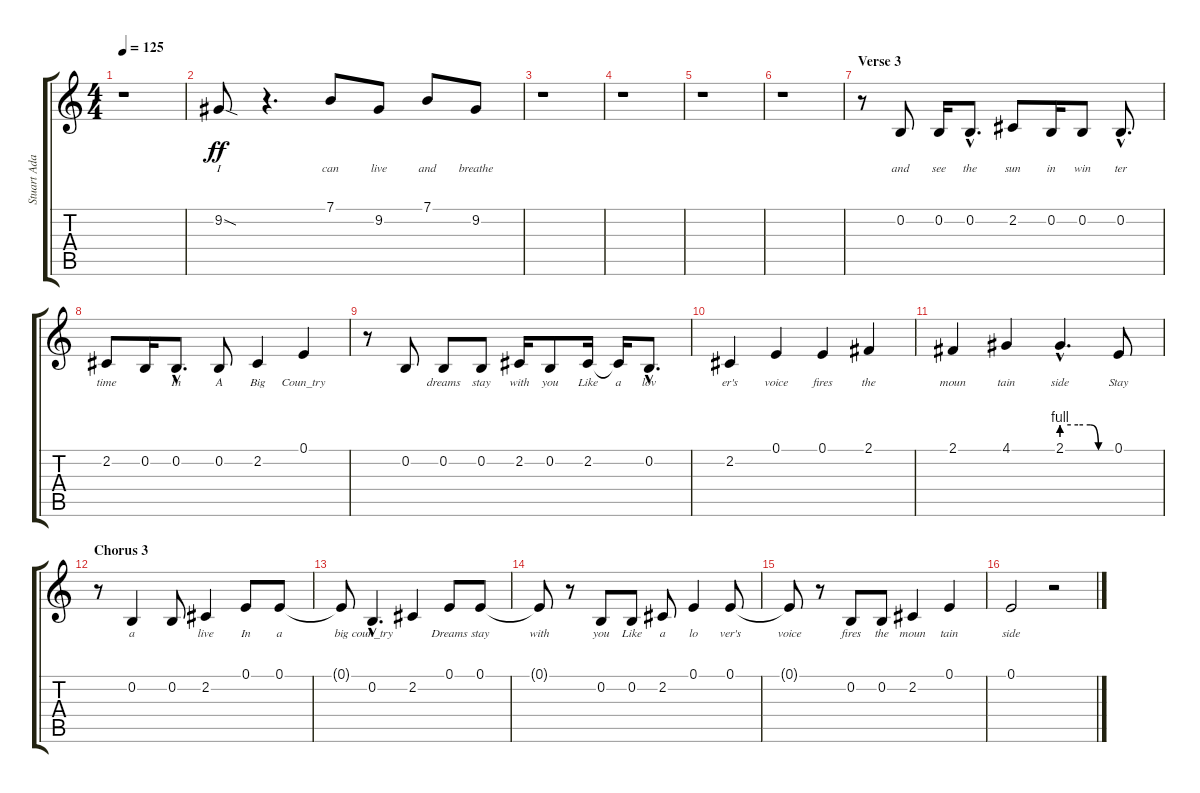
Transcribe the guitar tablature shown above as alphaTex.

\track ("Stuart Adamson" "Stuart Ada") {instrument lead8bassandlead}
\staff {score tabs}
\tuning (E4 B3 G3 D3 A2 E2) {hide}
\ts (4 4)
\tempo 125
\clef g2
\ks c
r.1{dy ff} |
9.2{sod}.8{lyrics (0 "I") lyrics (1 "") lyrics (2 "") lyrics (3 "") lyrics (4 "")} r.4{d} 7.1.8{lyrics (0 "can") lyrics (1 "") lyrics (2 "") lyrics (3 "") lyrics (4 "")} 9.2.8{lyrics (0 "live") lyrics (1 "") lyrics (2 "") lyrics (3 "") lyrics (4 "")} 7.1.8{lyrics (0 "and") lyrics (1 "") lyrics (2 "") lyrics (3 "") lyrics (4 "")} 9.2.8{lyrics (0 "breathe") lyrics (1 "") lyrics (2 "") lyrics (3 "") lyrics (4 "")} |
r.1 |
r.1 |
r.1 |
r.1 |
\section ("" "Verse 3")
r.8 0.2.8{lyrics (0 "and") lyrics (1 "") lyrics (2 "") lyrics (3 "") lyrics (4 "")} 0.2.16{lyrics (0 "see") lyrics (1 "") lyrics (2 "") lyrics (3 "") lyrics (4 "")} 0.2{hac}.8{d lyrics (0 "the") lyrics (1 "") lyrics (2 "") lyrics (3 "") lyrics (4 "")} 2.2.8{lyrics (0 "sun") lyrics (1 "") lyrics (2 "") lyrics (3 "") lyrics (4 "")} 0.2.16{lyrics (0 "in") lyrics (1 "") lyrics (2 "") lyrics (3 "") lyrics (4 "")} 0.2.8{lyrics (0 "win") lyrics (1 "") lyrics (2 "") lyrics (3 "") lyrics (4 "")} 0.2{hac}.8{d lyrics (0 "ter") lyrics (1 "") lyrics (2 "") lyrics (3 "") lyrics (4 "")} |
2.2.8{lyrics (0 "time") lyrics (1 "") lyrics (2 "") lyrics (3 "") lyrics (4 "")} 0.2.16{lyrics (0 "") lyrics (1 "") lyrics (2 "") lyrics (3 "") lyrics (4 "")} 0.2{hac}.8{d lyrics (0 "In") lyrics (1 "") lyrics (2 "") lyrics (3 "") lyrics (4 "")} 0.2.8{lyrics (0 "A") lyrics (1 "") lyrics (2 "") lyrics (3 "") lyrics (4 "")} 2.2.4{lyrics (0 "Big") lyrics (1 "") lyrics (2 "") lyrics (3 "") lyrics (4 "")} 0.1.4{lyrics (0 "Coun_try") lyrics (1 "") lyrics (2 "") lyrics (3 "") lyrics (4 "")} |
r.8 0.2.8{lyrics (0 "") lyrics (1 "") lyrics (2 "") lyrics (3 "") lyrics (4 "")} 0.2.8{lyrics (0 "dreams") lyrics (1 "") lyrics (2 "") lyrics (3 "") lyrics (4 "")} 0.2.8{lyrics (0 "stay") lyrics (1 "") lyrics (2 "") lyrics (3 "") lyrics (4 "")} 2.2.16{lyrics (0 "with") lyrics (1 "") lyrics (2 "") lyrics (3 "") lyrics (4 "")} 0.2.8{lyrics (0 "you") lyrics (1 "") lyrics (2 "") lyrics (3 "") lyrics (4 "")} 2.2.16{lyrics (0 "Like") lyrics (1 "") lyrics (2 "") lyrics (3 "") lyrics (4 "")} 2.2{t}.16{lyrics (0 "a") lyrics (1 "") lyrics (2 "") lyrics (3 "") lyrics (4 "")} 0.2{hac}.8{d lyrics (0 "lov") lyrics (1 "") lyrics (2 "") lyrics (3 "") lyrics (4 "")} |
2.2.4{lyrics (0 "er's") lyrics (1 "") lyrics (2 "") lyrics (3 "") lyrics (4 "")} 0.1.4{lyrics (0 "voice") lyrics (1 "") lyrics (2 "") lyrics (3 "") lyrics (4 "")} 0.1.4{lyrics (0 "fires") lyrics (1 "") lyrics (2 "") lyrics (3 "") lyrics (4 "")} 2.1.4{lyrics (0 "the") lyrics (1 "") lyrics (2 "") lyrics (3 "") lyrics (4 "")} |
2.1.4{lyrics (0 "moun") lyrics (1 "") lyrics (2 "") lyrics (3 "") lyrics (4 "")} 4.1.4{lyrics (0 "tain") lyrics (1 "") lyrics (2 "") lyrics (3 "") lyrics (4 "")} 2.1{be (custom 0 4 20 4 35 4 45 0 60 0) hac}.4{d lyrics (0 "side") lyrics (1 "") lyrics (2 "") lyrics (3 "") lyrics (4 "")} 0.1.8{lyrics (0 "Stay") lyrics (1 "") lyrics (2 "") lyrics (3 "") lyrics (4 "")} |
\section ("" "Chorus 3")
r.8 0.2.4{lyrics (0 "a") lyrics (1 "") lyrics (2 "") lyrics (3 "") lyrics (4 "")} 0.2.8{lyrics (0 "") lyrics (1 "") lyrics (2 "") lyrics (3 "") lyrics (4 "")} 2.2.4{lyrics (0 "live") lyrics (1 "") lyrics (2 "") lyrics (3 "") lyrics (4 "")} 0.1.8{lyrics (0 "In") lyrics (1 "") lyrics (2 "") lyrics (3 "") lyrics (4 "")} 0.1.8{lyrics (0 "a") lyrics (1 "") lyrics (2 "") lyrics (3 "") lyrics (4 "")} |
0.1{t}.8{lyrics (0 "big") lyrics (1 "") lyrics (2 "") lyrics (3 "") lyrics (4 "")} 0.2{hac}.4{d lyrics (0 "coun_try") lyrics (1 "") lyrics (2 "") lyrics (3 "") lyrics (4 "")} 2.2.4{lyrics (0 "") lyrics (1 "") lyrics (2 "") lyrics (3 "") lyrics (4 "")} 0.1.8{lyrics (0 "Dreams") lyrics (1 "") lyrics (2 "") lyrics (3 "") lyrics (4 "")} 0.1.8{lyrics (0 "stay") lyrics (1 "") lyrics (2 "") lyrics (3 "") lyrics (4 "")} |
0.1{t}.8{lyrics (0 "with") lyrics (1 "") lyrics (2 "") lyrics (3 "") lyrics (4 "")} r.8 0.2.8{lyrics (0 "you") lyrics (1 "") lyrics (2 "") lyrics (3 "") lyrics (4 "")} 0.2.8{lyrics (0 "Like") lyrics (1 "") lyrics (2 "") lyrics (3 "") lyrics (4 "")} 2.2.8{lyrics (0 "a") lyrics (1 "") lyrics (2 "") lyrics (3 "") lyrics (4 "")} 0.1.4{lyrics (0 "lo") lyrics (1 "") lyrics (2 "") lyrics (3 "") lyrics (4 "")} 0.1.8{lyrics (0 "ver's") lyrics (1 "") lyrics (2 "") lyrics (3 "") lyrics (4 "")} |
0.1{t}.8{lyrics (0 "voice") lyrics (1 "") lyrics (2 "") lyrics (3 "") lyrics (4 "")} r.8 0.2.8{lyrics (0 "fires") lyrics (1 "") lyrics (2 "") lyrics (3 "") lyrics (4 "")} 0.2.8{lyrics (0 "the") lyrics (1 "") lyrics (2 "") lyrics (3 "") lyrics (4 "")} 2.2.4{lyrics (0 "moun") lyrics (1 "") lyrics (2 "") lyrics (3 "") lyrics (4 "")} 0.1.4{lyrics (0 "tain") lyrics (1 "") lyrics (2 "") lyrics (3 "") lyrics (4 "")} |
0.1.2{lyrics (0 "side") lyrics (1 "") lyrics (2 "") lyrics (3 "") lyrics (4 "")} r.2
